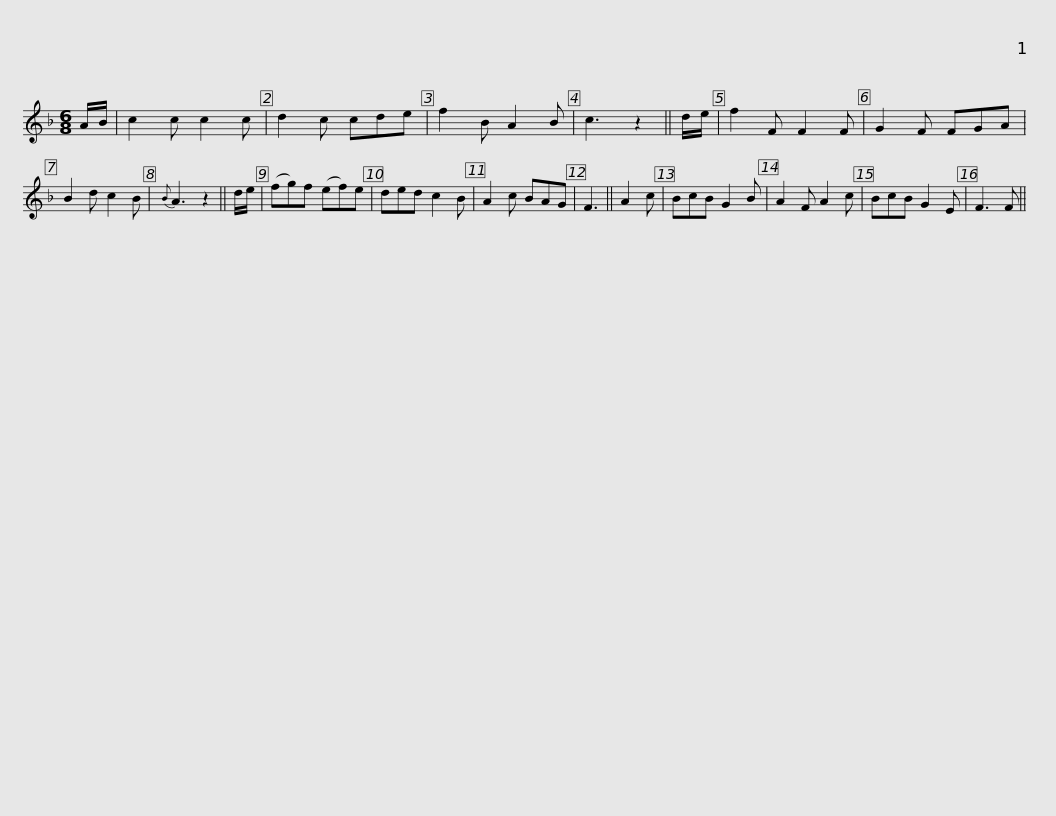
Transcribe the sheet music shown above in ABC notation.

X:1
L:1/8
M:6/8
I:linebreak $
K:F
V:1 treble
V:1
 A/B/ | c2 c c2 c | d2 c cde | f2 B A2 B | c3 z2 || %5
 d/e/ | f2 F F2 F | G2 F FGA | B2 d c2 B |{B} A3 z2 || %10
 d/e/ |$ (fg)f (ef)e | ded c2 B | A2 c BAG | F3 || %15
 A2 c | BcB G2 B | A2 F A2 c | BcB G2 E | F3 F || %20
